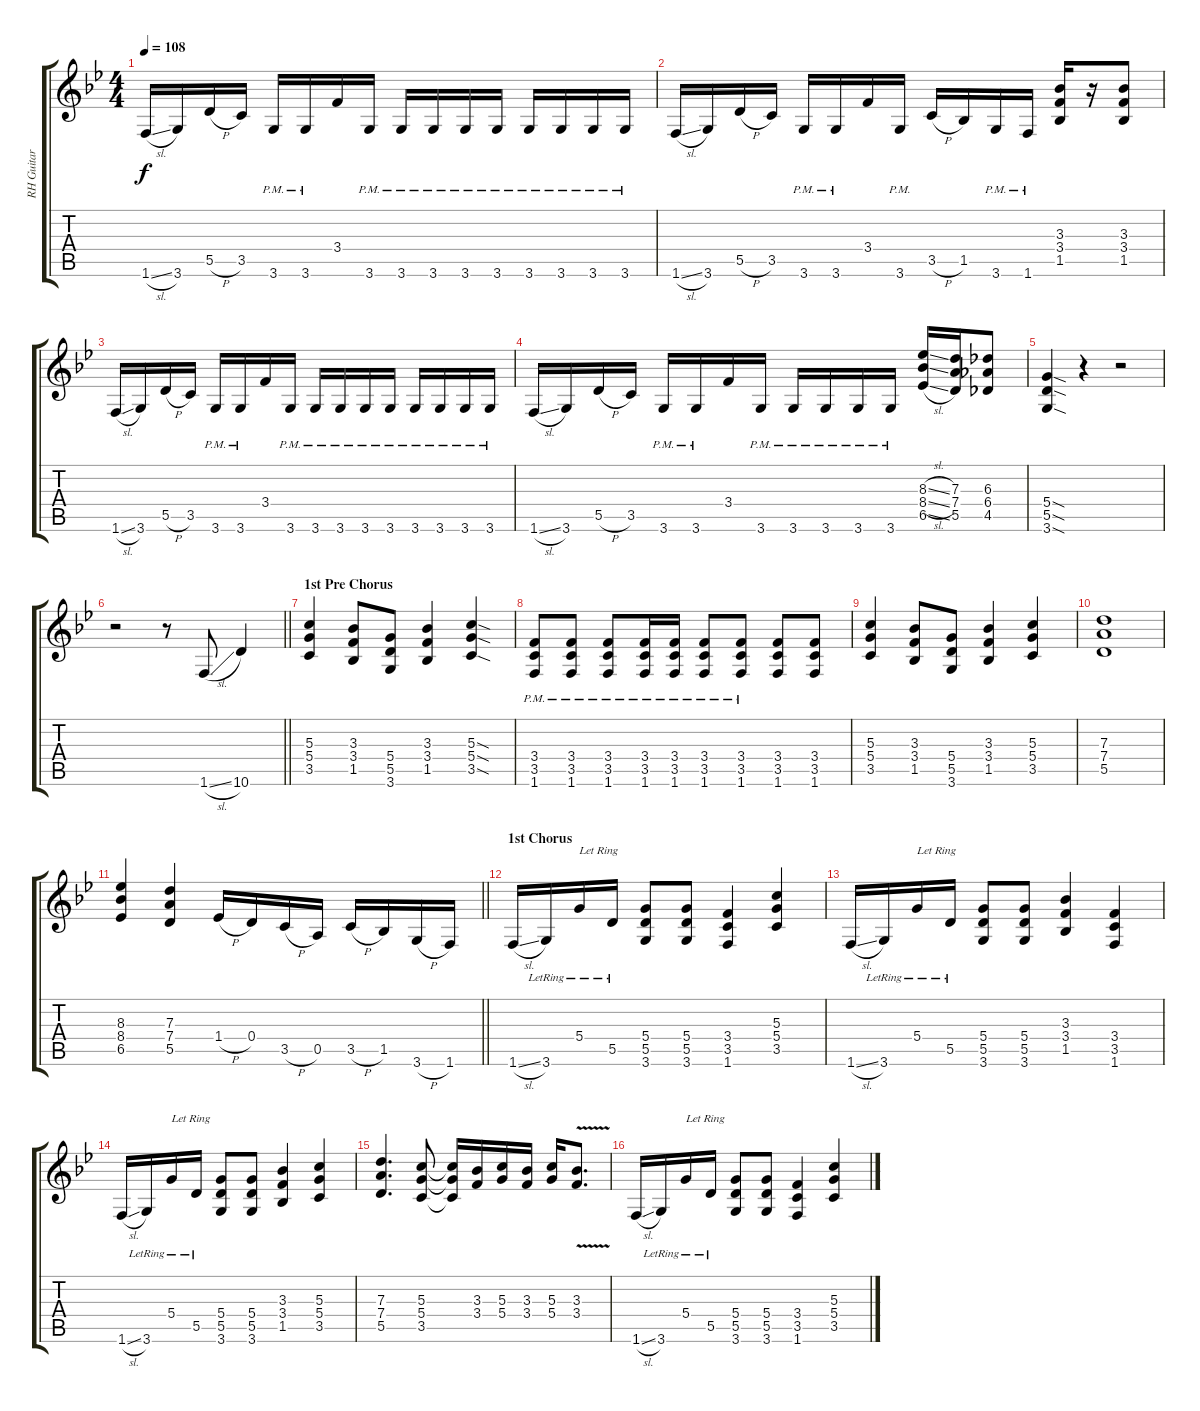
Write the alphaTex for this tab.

\track ("RH Guitar" "RH Guitar") {instrument distortionguitar}
\staff {score tabs}
\tuning (E4 B3 G3 D3 A2 E2) {hide}
\ts (4 4)
\tempo 108
\clef g2
\ks gminor
1.6{sl}.16{dy f} 3.6.16 5.5{h}.16 3.5.16 3.6{pm}.16 3.6{pm}.16 3.4.16 3.6{pm}.16 3.6{pm}.16 3.6{pm}.16 3.6{pm}.16 3.6{pm}.16 3.6{pm}.16 3.6{pm}.16 3.6{pm}.16 3.6{pm}.16 |
1.6{sl}.16 3.6.16 5.5{h}.16 3.5.16 3.6{pm}.16 3.6{pm}.16 3.4.16 3.6{pm}.16 3.5{h}.16 1.5.16 3.6{pm}.16 1.6{pm}.16 (3.3 3.4 1.5).16 r.16 (3.3 3.4 1.5).8 |
1.6{sl}.16 3.6.16 5.5{h}.16 3.5.16 3.6{pm}.16 3.6{pm}.16 3.4.16 3.6{pm}.16 3.6{pm}.16 3.6{pm}.16 3.6{pm}.16 3.6{pm}.16 3.6{pm}.16 3.6{pm}.16 3.6{pm}.16 3.6{pm}.16 |
1.6{sl}.16 3.6.16 5.5{h}.16 3.5.16 3.6{pm}.16 3.6{pm}.16 3.4.16 3.6{pm}.16 3.6{pm}.16 3.6{pm}.16 3.6{pm}.16 3.6{pm}.16 (8.3{sl} 8.4{sl} 6.5{sl}).16 (7.3 7.4 5.5).16 (6.3 6.4 4.5).8 |
(5.4{sod} 5.5{sod} 3.6{sod}).4 r.4 r.2 |
\barLineRight lightlight
r.2 r.8 1.6{sl}.8 10.6.4 |
\section ("" "1st Pre Chorus")
(5.3 5.4 3.5).4 (3.3 3.4 1.5).8 (5.4 5.5 3.6).8 (3.3 3.4 1.5).4 (5.3{sod} 5.4{sod} 3.5{sod}).4 |
(3.4{pm} 3.5{pm} 1.6{pm}).8 (3.4{pm} 3.5{pm} 1.6{pm}).8 (3.4{pm} 3.5{pm} 1.6{pm}).8 (3.4{pm} 3.5{pm} 1.6{pm}).16 (3.4{pm} 3.5{pm} 1.6{pm}).16 (3.4{pm} 3.5{pm} 1.6{pm}).8 (3.4{pm} 3.5{pm} 1.6{pm}).8 (3.4 3.5 1.6).8 (3.4 3.5 1.6).8 |
(5.3 5.4 3.5).4 (3.3 3.4 1.5).8 (5.4 5.5 3.6).8 (3.3 3.4 1.5).4 (5.3 5.4 3.5).4 |
(7.3 7.4 5.5).1 |
\barLineRight lightlight
(8.3 8.4 6.5).4 (7.3 7.4 5.5).4 1.4{h}.16 0.4.16 3.5{h}.16 0.5.16 3.5{h}.16 1.5.16 3.6{h}.16 1.6.16 |
\section ("" "1st Chorus")
1.6{sl}.16 3.6{lr}.16 5.4{lr}.16{txt "Let Ring"} 5.5{lr}.16 (5.4 5.5 3.6).8 (5.4 5.5 3.6).8 (3.4 3.5 1.6).4 (5.3 5.4 3.5).4 |
1.6{sl}.16 3.6{lr}.16 5.4{lr}.16{txt "Let Ring"} 5.5{lr}.16 (5.4 5.5 3.6).8 (5.4 5.5 3.6).8 (3.3 3.4 1.5).4 (3.4 3.5 1.6).4 |
1.6{sl}.16 3.6{lr}.16 5.4{lr}.16{txt "Let Ring"} 5.5{lr}.16 (5.4 5.5 3.6).8 (5.4 5.5 3.6).8 (3.3 3.4 1.5).4 (5.3 5.4 3.5).4 |
(7.3 7.4 5.5).4{d} (5.3 5.4 3.5).8 (5.3{t} 5.4{t} 3.5{t}).16 (3.3 3.4).16 (5.3 5.4).16 (3.3 3.4).16 (5.3 5.4).16 (3.3{v} 3.4{v}).8{d} |
1.6{sl}.16 3.6{lr}.16 5.4{lr}.16{txt "Let Ring"} 5.5{lr}.16 (5.4 5.5 3.6).8 (5.4 5.5 3.6).8 (3.4 3.5 1.6).4 (5.3 5.4 3.5).4
